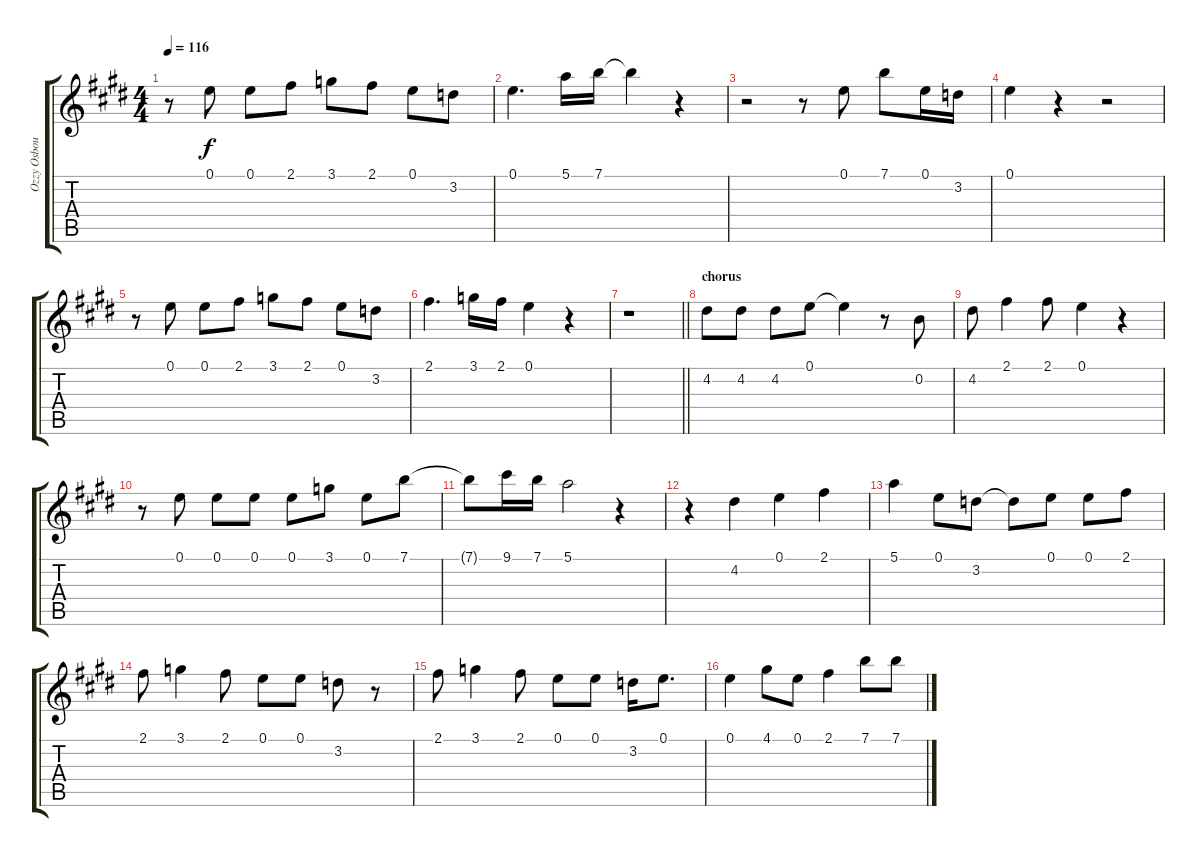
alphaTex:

\track ("Ozzy Osbourne" "Ozzy Osbou") {instrument acousticguitarsteel}
\staff {score tabs}
\tuning (E4 B3 G3 D3 A2 E2) {hide}
\ts (4 4)
\tempo 116
\clef g2
\ks e
r.8{dy f} 0.1.8 0.1.8 2.1.8 3.1.8 2.1.8 0.1.8 3.2.8 |
0.1.4{d} 5.1.16 7.1.16 7.1{t}.4 r.4 |
r.2 r.8 0.1.8 7.1.8 0.1.16 3.2.16 |
0.1.4 r.4 r.2 |
r.8 0.1.8 0.1.8 2.1.8 3.1.8 2.1.8 0.1.8 3.2.8 |
2.1.4{d} 3.1.16 2.1.16 0.1.4 r.4 |
\barLineRight lightlight
r.1 |
\section ("" "chorus")
4.2.8 4.2.8 4.2.8 0.1.8 0.1{t}.4 r.8 0.2.8 |
4.2.8 2.1.4 2.1.8 0.1.4 r.4 |
r.8 0.1.8 0.1.8 0.1.8 0.1.8 3.1.8 0.1.8 7.1.8 |
7.1{t}.8 9.1.16 7.1.16 5.1.2 r.4 |
r.4 4.2.4 0.1.4 2.1.4 |
5.1.4 0.1.8 3.2.8 3.2{t}.8 0.1.8 0.1.8 2.1.8 |
2.1.8 3.1.4 2.1.8 0.1.8 0.1.8 3.2.8 r.8 |
2.1.8 3.1.4 2.1.8 0.1.8 0.1.8 3.2.16 0.1.8{d} |
0.1.4 4.1.8 0.1.8 2.1.4 7.1.8 7.1.8
